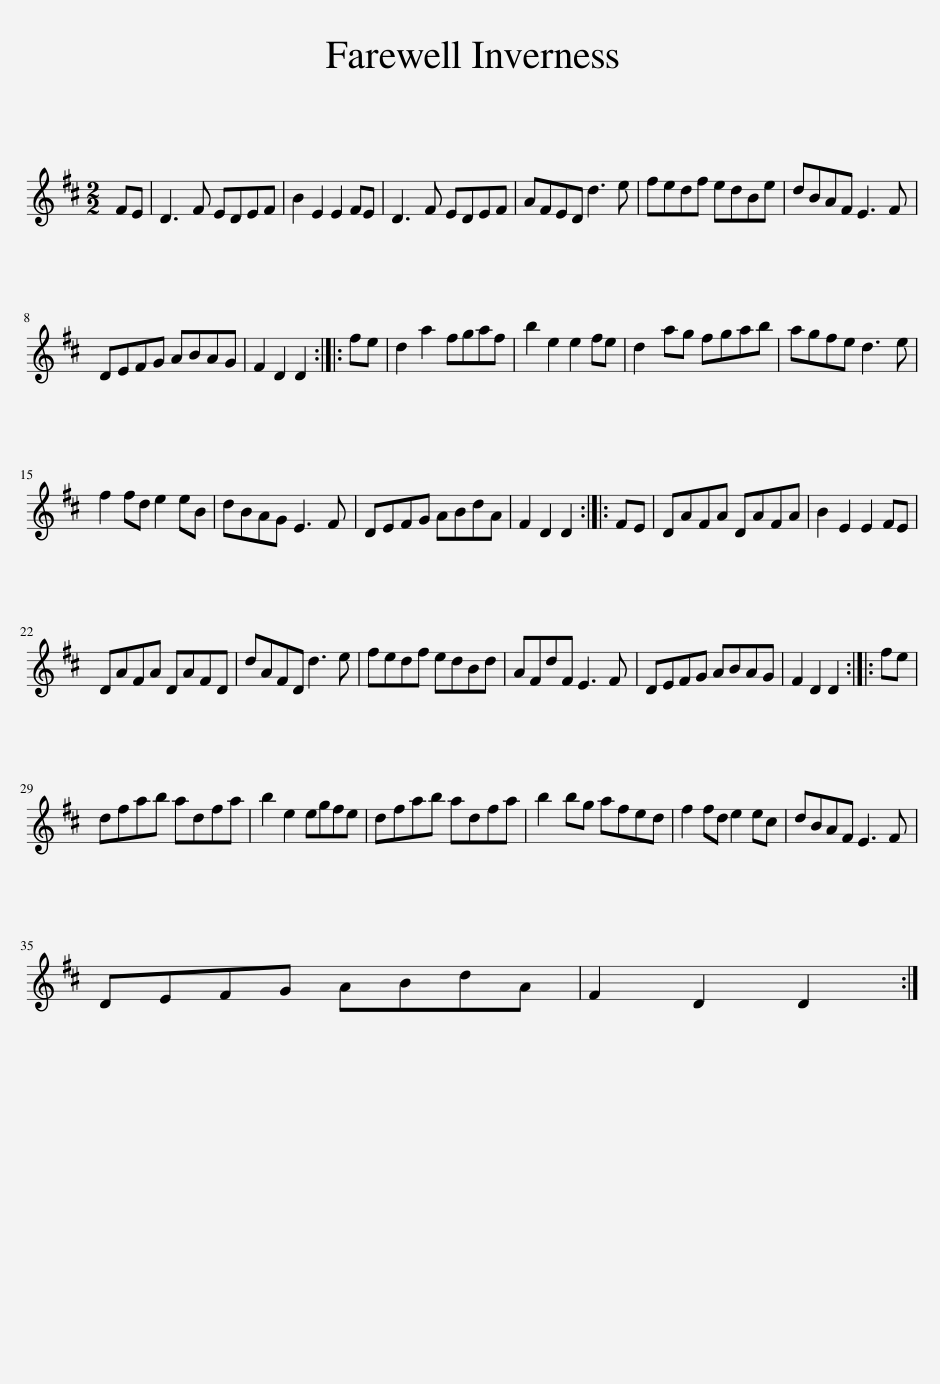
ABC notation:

X:1
L:1/8
M:2/2
I:linebreak $
K:D
V:1 treble
V:1
 FE | D3 F EDEF | B2 E2 E2 FE | D3 F EDEF | AFED d3 e | %5
 fedf edBe | dBAF E3 F |$ DEFG ABAG | F2 D2 D2 :: fe | %10
 d2 a2 fgaf | b2 e2 e2 fe | d2 ag fgab | agfe d3 e |$ f2 fd e2 eB | %15
 dBAG E3 F | DEFG ABdA | F2 D2 D2 :: FE | DAFA DAFA | %20
 B2 E2 E2 FE |$ DAFA DAFD | dAFD d3 e | fedf edBd | AFdF E3 F | %25
 DEFG ABAG | F2 D2 D2 :: fe |$ dfab adfa | b2 e2 egfe | %30
 dfab adfa | b2 bg afed | f2 fd e2 ec | dBAF E3 F |$ DEFG ABdA | %35
 F2 D2 D2 :| %36
